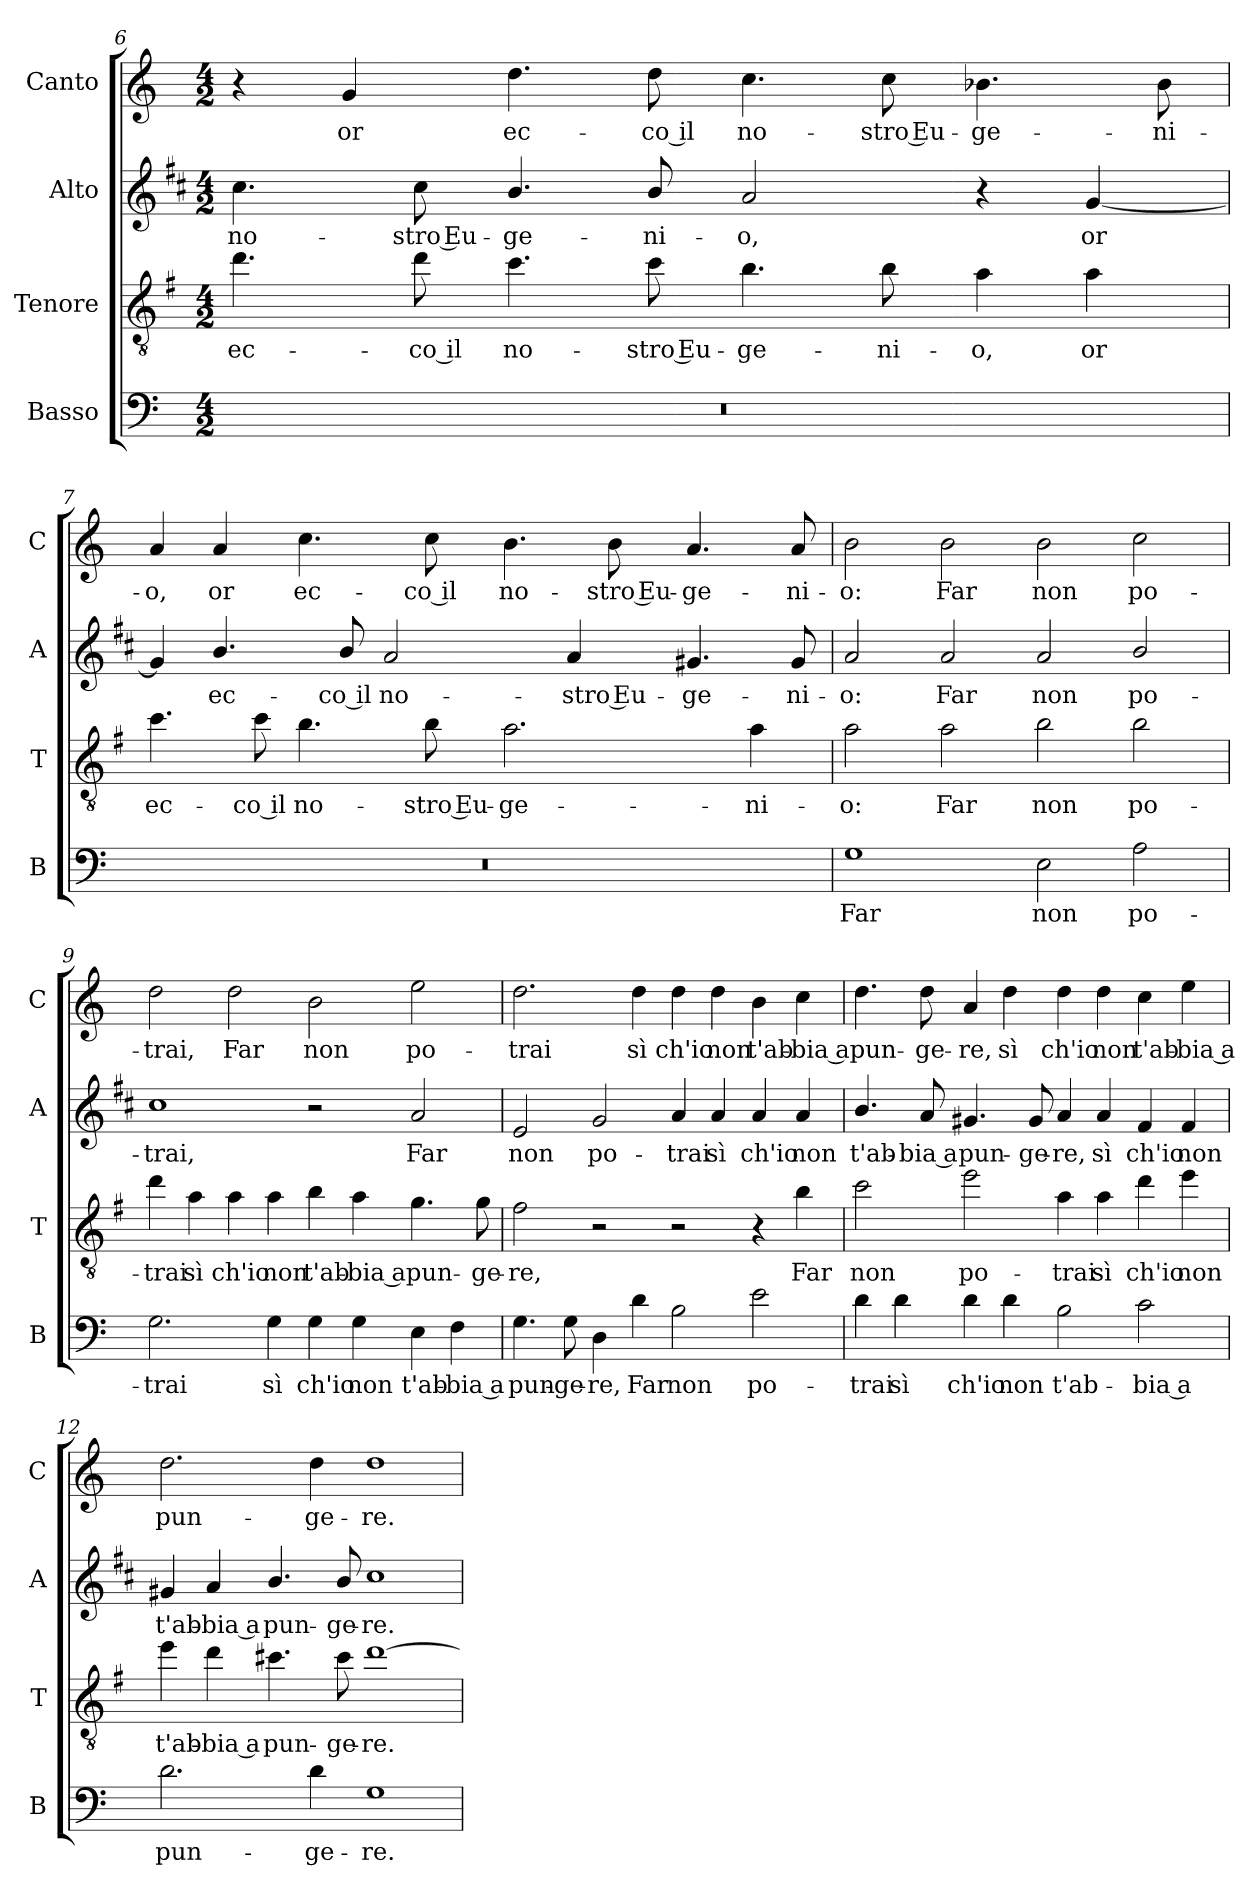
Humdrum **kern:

**kern	**text	**kern	**text	**kern	**text	**kern	**text
*part4	*part4	*part3	*part3	*part2	*part2	*part1	*part1
*staff4	*staff4	*staff3	*staff3	*staff2	*staff2	*staff1	*staff1
*I"Basso	*	*I"Tenore	*	*I"Alto	*	*I"Canto	*
*I'B	*	*I'T	*	*I'A	*	*I'C	*
!!LO:LB:g=z
*clefF4	*	*clefGv2	*	*clefG2	*	*clefG2	*
*	*	*ITrd4c7	*	*ITrd1c2	*	*	*
*k[]	*	*k[]	*	*k[]	*	*k[]	*
*C:	*	*C:	*	*C:	*	*C:	*
*M4/2	*	*M4/2	*	*M4/2	*	*M4/2	*
=6	=6	=6	=6	=6	=6	=6	=6
!	!	!	!LO:LY:b	!	!LO:LY:b	!	!
0r	.	4.g\	ec-	4.b\	no-	4r	.
!	!	!	!	!	!	!	!LO:LY:b
.	.	.	.	.	.	4g/	or
!	!	!	!LO:LY:b	!	!LO:LY:b	!	!
.	.	8g\	-co il	8b\	-stro Eu-	.	.
!	!	!	!LO:LY:b	!	!LO:LY:b	!	!LO:LY:b
.	.	4.f\	no-	4.a/	-ge-	4.dd\	ec-
!	!	!	!LO:LY:b	!	!LO:LY:b	!	!LO:LY:b
.	.	8f\	-stro Eu-	8a/	-ni-	8dd\	-co il
!	!	!	!LO:LY:b	!	!LO:LY:b	!	!LO:LY:b
.	.	4.e\	-ge-	2g/	-o,	4.cc\	no-
!	!	!	!LO:LY:b	!	!	!	!LO:LY:b
.	.	8e\	-ni-	.	.	8cc\	-stro Eu-
!	!	!	!LO:LY:b	!	!	!	!LO:LY:b
.	.	4d\	-o,	4r	.	4.b-X\	-ge-
!	!	!	!LO:LY:b	!	!LO:LY:b	!	!
.	.	4d\	or	[4f/	or	.	.
!	!	!	!	!	!	!	!LO:LY:b
.	.	.	.	.	.	8b-\	-ni-
=7	=7	=7	=7	=7	=7	=7	=7
!	!	!	!LO:LY:b	!	!	!	!LO:LY:b
0r	.	4.f\	ec-	4f/]	.	4a/	-o,
!	!	!	!	!	!LO:LY:b	!	!LO:LY:b
.	.	.	.	4.a/	ec-	4a/	or
!	!	!	!LO:LY:b	!	!	!	!
.	.	8f\	-co il	.	.	.	.
!	!	!	!LO:LY:b	!	!	!	!LO:LY:b
.	.	4.e\	no-	.	.	4.cc\	ec-
!	!	!	!	!	!LO:LY:b	!	!
.	.	.	.	8a/	-co il	.	.
!	!	!	!	!	!LO:LY:b	!	!
.	.	.	.	2g/	no-	.	.
!	!	!	!LO:LY:b	!	!	!	!LO:LY:b
.	.	8e\	-stro Eu-	.	.	8cc\	-co il
!	!	!	!LO:LY:b	!	!	!	!LO:LY:b
.	.	2.d\	-ge-	.	.	4.b\	no-
!	!	!	!	!	!LO:LY:b	!	!
.	.	.	.	4g/	-stro Eu-	.	.
!	!	!	!	!	!	!	!LO:LY:b
.	.	.	.	.	.	8b\	-stro Eu-
!	!	!	!	!	!LO:LY:b	!	!LO:LY:b
.	.	.	.	4.f#X/	-ge-	4.a/	-ge-
!	!	!	!LO:LY:b	!	!	!	!
.	.	4d\	-ni-	.	.	.	.
!	!	!	!	!	!LO:LY:b	!	!LO:LY:b
.	.	.	.	8f#/	-ni-	8a/	-ni-
=8	=8	=8	=8	=8	=8	=8	=8
!	!LO:LY:b	!	!LO:LY:b	!	!LO:LY:b	!	!LO:LY:b
1G	Far	2d\	-o:	2g/	-o:	2b\	-o:
!	!	!	!LO:LY:b	!	!LO:LY:b	!	!LO:LY:b
.	.	2d\	Far	2g/	Far	2b\	Far
!	!LO:LY:b	!	!LO:LY:b	!	!LO:LY:b	!	!LO:LY:b
2E\	non	2e\	non	2g/	non	2b\	non
!	!LO:LY:b	!	!LO:LY:b	!	!LO:LY:b	!	!LO:LY:b
2A\	po-	2e\	po-	2a/	po-	2cc\	po-
!!LO:PB:g=z
=9	=9	=9	=9	=9	=9	=9	=9
!	!LO:LY:b	!	!LO:LY:b	!	!LO:LY:b	!	!LO:LY:b
2.G\	-trai	4g\	-trai	1b	-trai,	2dd\	-trai,
!	!	!	!LO:LY:b	!	!	!	!
.	.	4d\	sì	.	.	.	.
!	!	!	!LO:LY:b	!	!	!	!LO:LY:b
.	.	4d\	ch'io	.	.	2dd\	Far
!	!LO:LY:b	!	!LO:LY:b	!	!	!	!
4G\	sì	4d\	non	.	.	.	.
!	!LO:LY:b	!	!LO:LY:b	!	!	!	!LO:LY:b
4G\	ch'io	4e\	t'ab-	2r	.	2b\	non
!	!LO:LY:b	!	!LO:LY:b	!	!	!	!
4G\	non	4d\	-bia a	.	.	.	.
!	!LO:LY:b	!	!LO:LY:b	!	!LO:LY:b	!	!LO:LY:b
4E\	t'ab-	4.c\	pun-	2g/	Far	2ee\	po-
!	!LO:LY:b	!	!	!	!	!	!
4F\	-bia a	.	.	.	.	.	.
!	!	!	!LO:LY:b	!	!	!	!
.	.	8c\	-ge-	.	.	.	.
=10	=10	=10	=10	=10	=10	=10	=10
!	!LO:LY:b	!	!LO:LY:b	!	!LO:LY:b	!	!LO:LY:b
4.G\	pun-	2B\	-re,	2d/	non	2.dd\	-trai
!	!LO:LY:b	!	!	!	!	!	!
8G\	-ge-	.	.	.	.	.	.
!	!LO:LY:b	!	!	!	!LO:LY:b	!	!
4D\	-re,	2r	.	2f/	po-	.	.
!	!LO:LY:b	!	!	!	!	!	!LO:LY:b
4d\	Far	.	.	.	.	4dd\	sì
!	!LO:LY:b	!	!	!	!LO:LY:b	!	!LO:LY:b
2B\	non	2r	.	4g/	-trai	4dd\	ch'io
!	!	!	!	!	!LO:LY:b	!	!LO:LY:b
.	.	.	.	4g/	sì	4dd\	non
!	!LO:LY:b	!	!	!	!LO:LY:b	!	!LO:LY:b
2e\	po-	4r	.	4g/	ch'io	4b\	t'ab-
!	!	!	!LO:LY:b	!	!LO:LY:b	!	!LO:LY:b
.	.	4e\	Far	4g/	non	4cc\	-bia a
=11	=11	=11	=11	=11	=11	=11	=11
!	!LO:LY:b	!	!LO:LY:b	!	!LO:LY:b	!	!LO:LY:b
4d\	-trai	2f\	non	4.a/	t'ab-	4.dd\	pun-
!	!LO:LY:b	!	!	!	!	!	!
4d\	sì	.	.	.	.	.	.
!	!	!	!	!	!LO:LY:b	!	!LO:LY:b
.	.	.	.	8g/	-bia a	8dd\	-ge-
!	!LO:LY:b	!	!LO:LY:b	!	!LO:LY:b	!	!LO:LY:b
4d\	ch'io	2a\	po-	4.f#X/	pun-	4a/	-re,
!	!LO:LY:b	!	!	!	!	!	!LO:LY:b
4d\	non	.	.	.	.	4dd\	sì
!	!	!	!	!	!LO:LY:b	!	!
.	.	.	.	8f#/	-ge-	.	.
!	!LO:LY:b	!	!LO:LY:b	!	!LO:LY:b	!	!LO:LY:b
2B\	t'ab-	4d\	-trai	4g/	-re,	4dd\	ch'io
!	!	!	!LO:LY:b	!	!LO:LY:b	!	!LO:LY:b
.	.	4d\	sì	4g/	sì	4dd\	non
!	!LO:LY:b	!	!LO:LY:b	!	!LO:LY:b	!	!LO:LY:b
2c\	-bia a	4g\	ch'io	4e/	ch'io	4cc\	t'ab-
!	!	!	!LO:LY:b	!	!LO:LY:b	!	!LO:LY:b
.	.	4a\	non	4e/	non	4ee\	-bia a
!!LO:LB:g=z
=12	=12	=12	=12	=12	=12	=12	=12
!	!LO:LY:b	!	!LO:LY:b	!	!LO:LY:b	!	!LO:LY:b
2.d\	pun-	4a\	t'ab-	4f#X/	t'ab-	2.dd\	pun-
!	!	!	!LO:LY:b	!	!LO:LY:b	!	!
.	.	4g\	-bia a	4g/	-bia a	.	.
!	!	!	!LO:LY:b	!	!LO:LY:b	!	!
.	.	4.f#X\	pun-	4.a/	pun-	.	.
!	!LO:LY:b	!	!	!	!	!	!LO:LY:b
4d\	-ge-	.	.	.	.	4dd\	-ge-
!	!	!	!LO:LY:b	!	!LO:LY:b	!	!
.	.	8f#\	-ge-	8a/	-ge-	.	.
!	!LO:LY:b	!	!LO:LY:b	!	!LO:LY:b	!	!LO:LY:b
1G	-re.	[1g	-re.	1b	-re.	1dd	-re.
=	=	=	=	=	=	=	=
*-	*-	*-	*-	*-	*-	*-	*-
